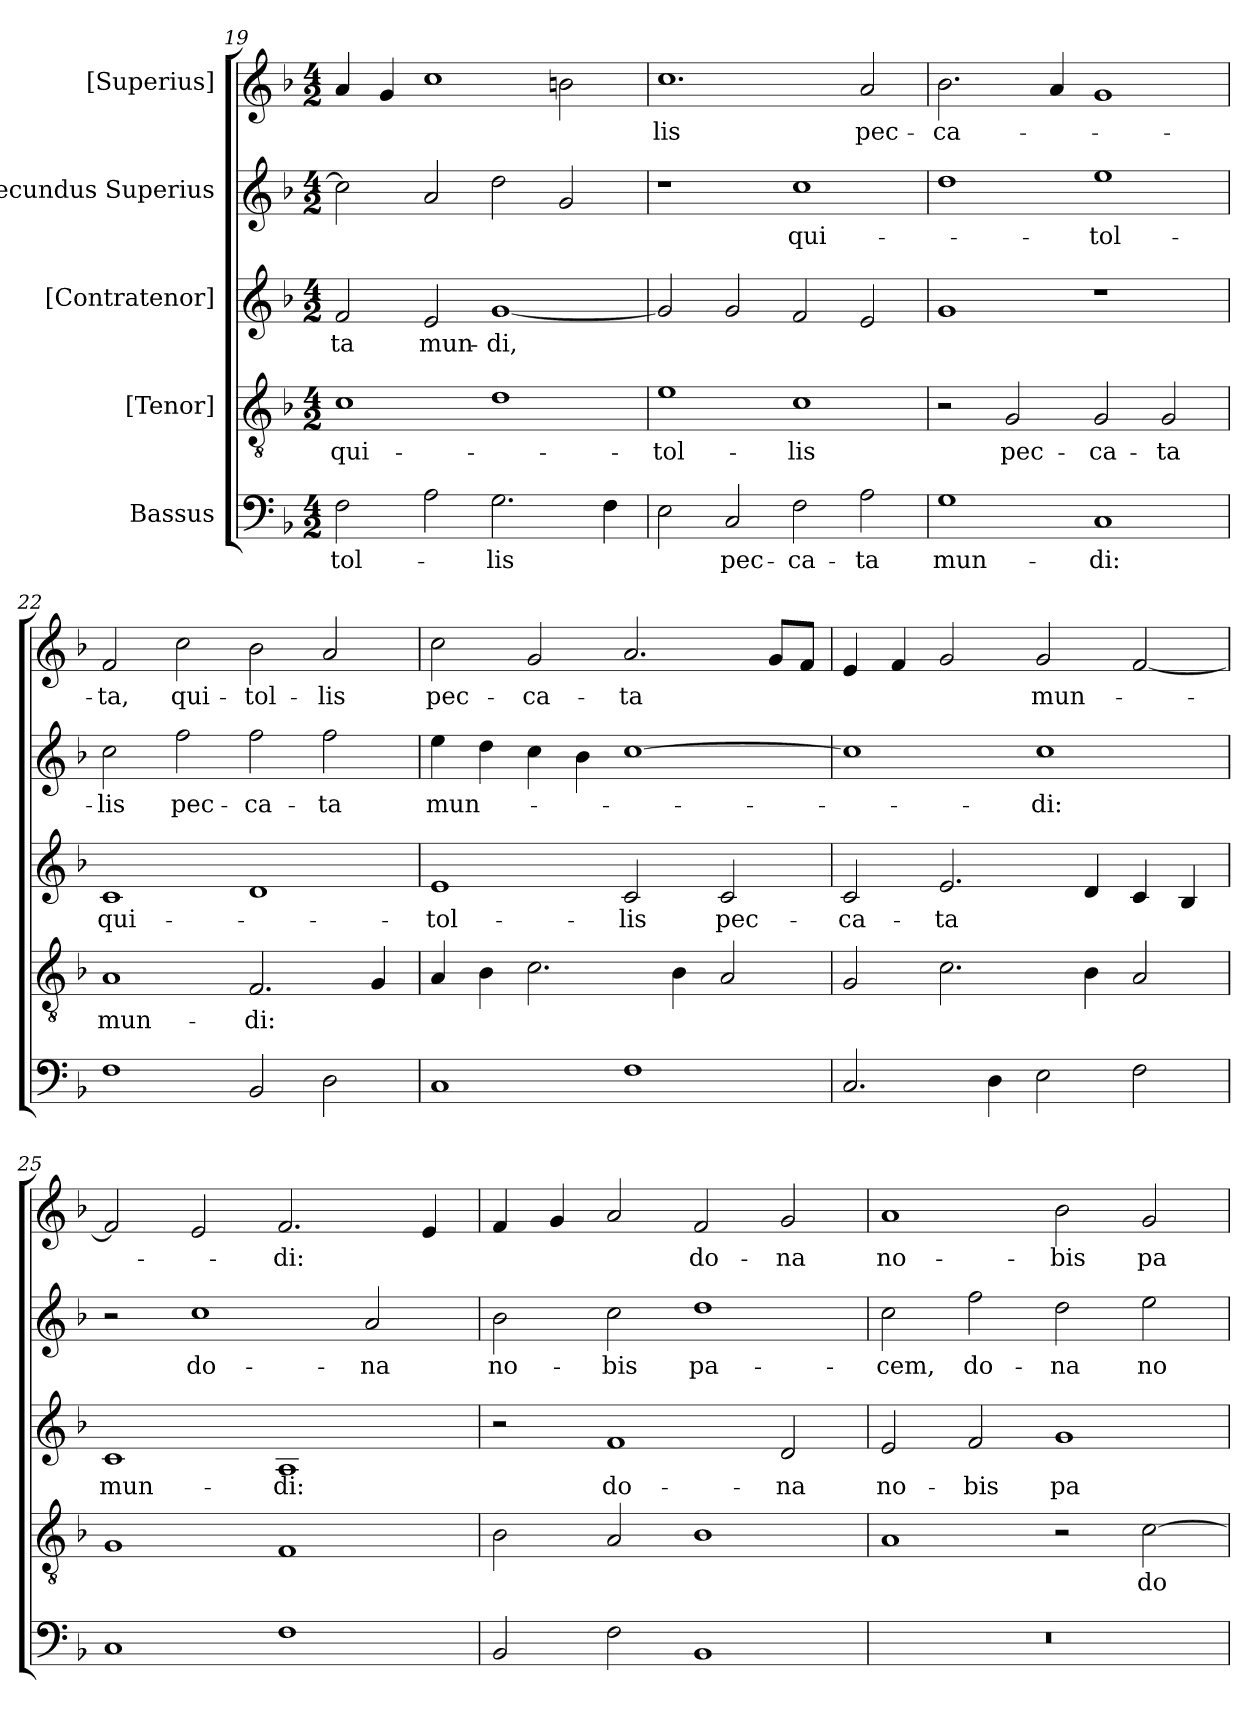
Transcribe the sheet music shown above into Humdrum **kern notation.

**kern	**text	**kern	**text	**kern	**text	**kern	**text	**kern	**text
*part5	*part5	*part4	*part4	*part3	*part3	*part2	*part2	*part1	*part1
*staff5	*staff5	*staff4	*staff4	*staff3	*staff3	*staff2	*staff2	*staff1	*staff1
*I"Bassus	*	*I"[Tenor]	*	*I"[Contratenor]	*	*I"Secundus Superius	*	*I"[Superius]	*
*clefF4	*	*clefGv2	*	*clefG2	*	*clefG2	*	*clefG2	*
*k[b-]	*	*k[b-]	*	*k[b-]	*	*k[b-]	*	*k[b-]	*
*M4/2	*	*M4/2	*	*M4/2	*	*M4/2	*	*M4/2	*
=19	=19	=19	=19	=19	=19	=19	=19	=19	=19
2F\	tol-	1c\	qui-	2f/	-ta	2cc\]	.	4a/	.
.	.	.	.	.	.	.	.	4g/	.
2A\	.	.	.	2e/	mun-	2a/	.	1cc\	.
2.G\	-lis	1d\	.	[1g/	-di,	2dd\	.	.	.
.	.	.	.	.	.	2g/	.	2bn\	.
4F\	.	.	.	.	.	.	.	.	.
=20	=20	=20	=20	=20	=20	=20	=20	=20	=20
2E\	.	1e\	tol-	2g/]	.	1r	.	1.cc\	-lis
2C/	pec-	.	.	2g/	.	.	.	.	.
2F\	-ca-	1c\	-lis	2f/	.	1cc\	qui-	.	.
2A\	-ta	.	.	2e/	.	.	.	2a/	pec-
=21	=21	=21	=21	=21	=21	=21	=21	=21	=21
1G\	mun-	2r	.	1g/	.	1dd\	.	2.b-\	-ca-
.	.	2G/	pec-	.	.	.	.	.	.
.	.	.	.	.	.	.	.	4a/	.
1C/	-di:	2G/	-ca-	1r	.	1ee\	tol-	1g/	.
.	.	2G/	-ta	.	.	.	.	.	.
=22	=22	=22	=22	=22	=22	=22	=22	=22	=22
1F\	.	1A/	mun-	1c/	qui-	2cc\	-lis	2f/	-ta,
.	.	.	.	.	.	2ff\	pec-	2cc\	qui-
2BB-/	.	2.F/	-di:	1d/	.	2ff\	-ca-	2b-\	tol-
2D\	.	.	.	.	.	2ff\	-ta	2a/	-lis
.	.	4G/	.	.	.	.	.	.	.
=23	=23	=23	=23	=23	=23	=23	=23	=23	=23
1C/	.	4A/	.	1e/	tol-	4ee\	mun-	2cc\	pec-
.	.	4B-\	.	.	.	4dd\	.	.	.
.	.	2.c\	.	.	.	4cc\	.	2g/	-ca-
.	.	.	.	.	.	4b-\	.	.	.
1F\	.	.	.	2c/	-lis	[1cc\	.	2.a/	-ta
.	.	4B-\	.	.	.	.	.	.	.
.	.	2A/	.	2c/	pec-	.	.	.	.
.	.	.	.	.	.	.	.	8g/L	.
.	.	.	.	.	.	.	.	8f/J	.
=24	=24	=24	=24	=24	=24	=24	=24	=24	=24
2.C/	.	2G/	.	2c/	-ca-	1cc\]	.	4e/	.
.	.	.	.	.	.	.	.	4f/	.
.	.	2.c\	.	2.e/	-ta	.	.	2g/	.
4D\	.	.	.	.	.	.	.	.	.
2E\	.	.	.	.	.	1cc\	-di:	2g/	mun-
.	.	4B-\	.	4d/	.	.	.	.	.
2F\	.	2A/	.	4c/	.	.	.	[2f/	.
.	.	.	.	4B-/	.	.	.	.	.
=25	=25	=25	=25	=25	=25	=25	=25	=25	=25
1C/	.	1G/	.	1c/	mun-	2r	.	2f/]	.
.	.	.	.	.	.	1cc\	do-	2e/	.
1F\	.	1F/	.	1A/	-di:	.	.	2.f/	-di:
.	.	.	.	.	.	2a/	-na	.	.
.	.	.	.	.	.	.	.	4e/	.
=26	=26	=26	=26	=26	=26	=26	=26	=26	=26
2BB-/	.	2B-\	.	2r	.	2b-\	no-	4f/	.
.	.	.	.	.	.	.	.	4g/	.
2F\	.	2A/	.	1f/	do-	2cc\	-bis	2a/	.
1BB-/	.	1B-\	.	.	.	1dd\	pa-	2f/	do-
.	.	.	.	2d/	-na	.	.	2g/	-na
=27	=27	=27	=27	=27	=27	=27	=27	=27	=27
0r	.	1A/	.	2e/	no-	2cc\	-cem,	1a/	no-
.	.	.	.	2f/	-bis	2ff\	do-	.	.
.	.	2r	.	1g/	pa-	2dd\	-na	2b-\	-bis
.	.	[2c\	do-	.	.	2ee\	no-	2g/	pa-
=	=	=	=	=	=	=	=	=	=
*-	*-	*-	*-	*-	*-	*-	*-	*-	*-
